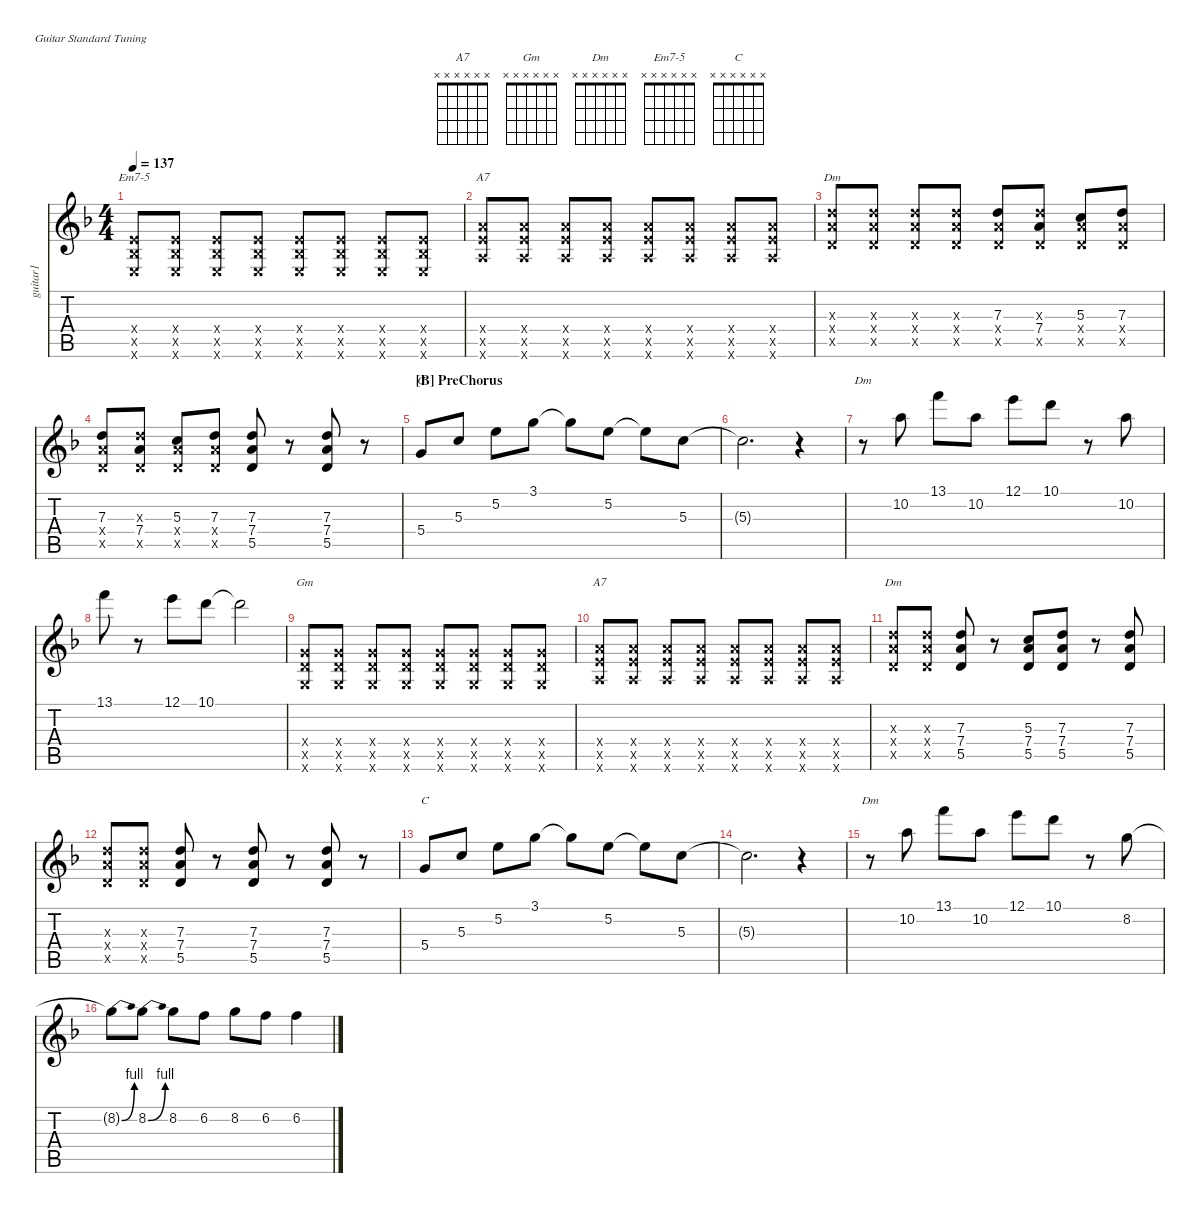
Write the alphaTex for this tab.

\defaultSystemsLayout 4
\hideDynamics
\bracketExtendMode nobrackets
\otherSystemsTrackNameOrientation horizontal
\track ("Guitar1" "guitar1") {defaultSystemsLayout 4 instrument overdrivenguitar}
\staff {score tabs}
\tuning (E4 B3 G3 D3 A2 E2)
\chord ("A7" x x x x x x)
\chord ("Gm" x x x x x x)
\chord ("Dm" x x x x x x)
\chord ("Em7-5" x x x x x x)
\chord ("C" x x x x x x)
\ts (4 4)
\tempo 137
\clef g2
\ks f
(0.6{x} 1.5{x} 2.4{x}).8{ch "Em7-5" dy mf} (0.6{x} 1.5{x} 2.4{x}).8 (0.6{x} 1.5{x} 2.4{x}).8 (0.6{x} 1.5{x} 2.4{x}).8 (0.6{x} 1.5{x} 2.4{x}).8 (0.6{x} 1.5{x} 2.4{x}).8 (0.6{x} 1.5{x} 2.4{x}).8 (0.6{x} 1.5{x} 2.4{x}).8 |
(5.6{x} 7.5{x} 7.4{x}).8{ch "A7"} (5.6{x} 7.5{x} 7.4{x}).8 (5.6{x} 7.5{x} 7.4{x}).8 (5.6{x} 7.5{x} 7.4{x}).8 (5.6{x} 7.5{x} 7.4{x}).8 (5.6{x} 7.5{x} 7.4{x}).8 (5.6{x} 7.5{x} 7.4{x}).8 (5.6{x} 7.5{x} 7.4{x}).8 |
(5.5{x} 7.4{x} 7.3{x}).8{ch "Dm"} (5.5{x} 7.4{x} 7.3{x}).8 (5.5{x} 7.4{x} 7.3{x}).8 (5.5{x} 7.4{x} 7.3{x}).8 (5.5{x} 7.4{x} 7.3).8 (5.5{x} 7.4 7.3{x}).8 (5.5{x} 7.4{x} 5.3).8 (5.5{x} 7.4{x} 7.3).8 |
(5.5{x} 7.4{x} 7.3).8 (5.5{x} 7.4 7.3{x}).8 (5.5{x} 7.4{x} 5.3).8 (5.5{x} 7.4{x} 7.3).8 (5.5 7.4 7.3).8 r.8 (5.5 7.4 7.3).8 r.8 |
\section ("B" "PreChorus")
5.4.8{ch "C"} 5.3.8 5.2.8 3.1.8 3.1{t}.8 5.2.8 5.2{t}.8 5.3.8 |
5.3{t}.2{d} r.4 |
r.8{ch "Dm"} 10.2.8 13.1.8 10.2.8 12.1.8 10.1.8 r.8 10.2.8 |
13.1.8 r.8 12.1.8 10.1.8 10.1{t}.2 |
(3.6{x} 5.5{x} 5.4{x}).8{ch "Gm"} (3.6{x} 5.5{x} 5.4{x}).8 (3.6{x} 5.5{x} 5.4{x}).8 (3.6{x} 5.5{x} 5.4{x}).8 (3.6{x} 5.5{x} 5.4{x}).8 (3.6{x} 5.5{x} 5.4{x}).8 (3.6{x} 5.5{x} 5.4{x}).8 (3.6{x} 5.5{x} 5.4{x}).8 |
(7.5{x} 7.4{x} 5.6{x}).8{ch "A7"} (7.5{x} 7.4{x} 5.6{x}).8 (7.5{x} 7.4{x} 5.6{x}).8 (7.5{x} 7.4{x} 5.6{x}).8 (7.5{x} 7.4{x} 5.6{x}).8 (7.5{x} 7.4{x} 5.6{x}).8 (7.5{x} 7.4{x} 5.6{x}).8 (7.5{x} 7.4{x} 5.6{x}).8 |
(5.5{x} 7.4{x} 7.3{x}).8{ch "Dm"} (5.5{x} 7.4{x} 7.3{x}).8 (5.5 7.4 7.3).8 r.8 (5.5 7.4 5.3).8 (5.5 7.4 7.3).8 r.8 (5.5 7.4 7.3).8 |
(5.5{x} 7.4{x} 7.3{x}).8 (5.5{x} 7.4{x} 7.3{x}).8 (5.5 7.4 7.3).8 r.8 (5.5 7.4 7.3).8 r.8 (5.5 7.4 7.3).8 r.8 |
5.4.8{ch "C"} 5.3.8 5.2.8 3.1.8 3.1{t}.8 5.2.8 5.2{t}.8 5.3.8 |
5.3{t}.2{d} r.4 |
r.8{ch "Dm"} 10.2.8 13.1.8 10.2.8 12.1.8 10.1.8 r.8 8.2.8 |
8.2{be (bend 0 0 15 4) t}.8 8.2{be (bend 0 0 15 4)}.8 8.2.8 6.2.8 8.2.8 6.2.8 6.2.4
